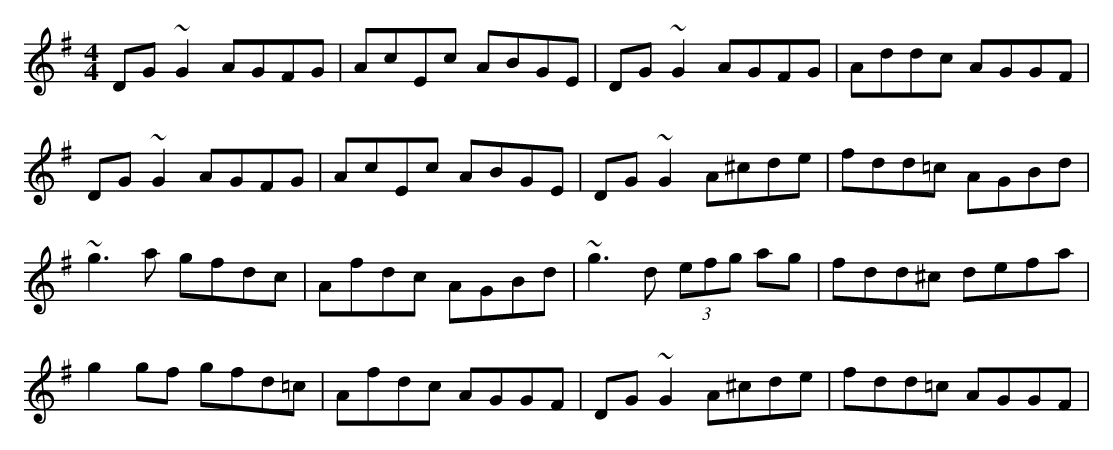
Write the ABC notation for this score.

X:1
M:4/4
K:G
DG~G2 AGFG|AcEc ABGE|DG~G2 AGFG|Addc AGGF|
DG~G2 AGFG|AcEc ABGE|DG~G2 A^cde|fdd=c AGBd|
~g3a gfdc|Afdc AGBd|~g3d (3efg ag|fdd^c defa|
g2gf gfd=c|Afdc AGGF|DG~G2 A^cde|fdd=c AGGF|
